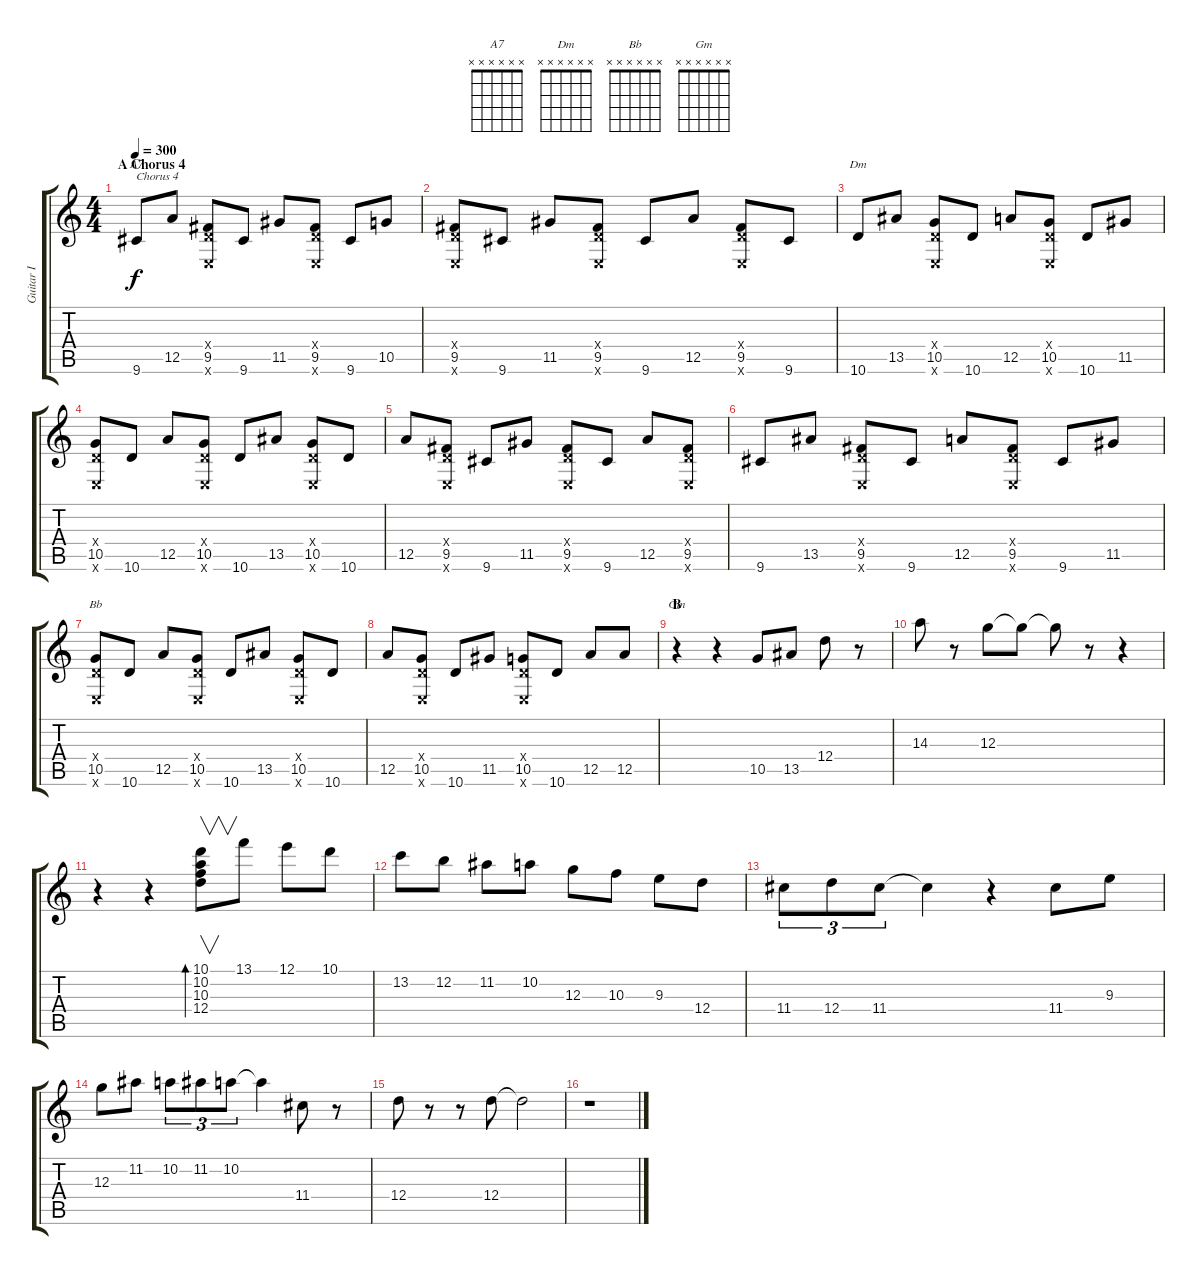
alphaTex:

\track ("Guitar I" "Guitar I") {instrument acousticguitarsteel}
\staff {score tabs}
\tuning (E4 B3 G3 D3 A2 E2) {hide}
\chord ("A7" x x x x x x) {firstfret 0}
\chord ("Dm" x x x x x x) {firstfret 0}
\chord ("Bb" x x x x x x) {firstfret 0}
\chord ("Gm" x x x x x x) {firstfret 0}
\ts (4 4)
\section ("" "A Chorus 4")
\tempo 300
\clef g2
\ks c
9.6.8{ch "A7" txt "Chorus 4" dy f} 12.5.8 (0.4{x} 9.5 0.6{x}).8 9.6.8 11.5.8 (0.4{x} 9.5 0.6{x}).8 9.6.8 10.5.8 |
(0.4{x} 9.5 0.6{x}).8 9.6.8 11.5.8 (0.4{x} 9.5 0.6{x}).8 9.6.8 12.5.8 (0.4{x} 9.5 0.6{x}).8 9.6.8 |
10.6.8{ch "Dm"} 13.5.8 (0.4{x} 10.5 0.6{x}).8 10.6.8 12.5.8 (0.4{x} 10.5 0.6{x}).8 10.6.8 11.5.8 |
(0.4{x} 10.5 0.6{x}).8 10.6.8 12.5.8 (0.4{x} 10.5 0.6{x}).8 10.6.8 13.5.8 (0.4{x} 10.5 0.6{x}).8 10.6.8 |
12.5.8 (0.4{x} 9.5 0.6{x}).8 9.6.8 11.5.8 (0.4{x} 9.5 0.6{x}).8 9.6.8 12.5.8 (0.4{x} 9.5 0.6{x}).8 |
9.6.8 13.5.8 (0.4{x} 9.5 0.6{x}).8 9.6.8 12.5.8 (0.4{x} 9.5 0.6{x}).8 9.6.8 11.5.8 |
(0.4{x} 10.5 0.6{x}).8{ch "Bb"} 10.6.8 12.5.8 (0.4{x} 10.5 0.6{x}).8 10.6.8 13.5.8 (0.4{x} 10.5 0.6{x}).8 10.6.8 |
12.5.8 (0.4{x} 10.5 0.6{x}).8 10.6.8 11.5.8 (0.4{x} 10.5 0.6{x}).8 10.6.8 12.5.8 12.5.8 |
\section ("" "B")
r.4{ch "Gm"} r.4 10.5.8 13.5.8 12.4.8 r.8 |
14.3.8 r.8 12.3.8 12.3{t}.8 12.3{t}.8 r.8 r.4 |
r.4 r.4 (10.1 10.2 10.3 12.4).8{v bd 480} 13.1.8 12.1.8 10.1.8 |
13.2.8 12.2.8 11.2.8 10.2.8 12.3.8 10.3.8 9.3.8 12.4.8 |
11.4.8{tu (3 2)} 12.4.8{tu (3 2)} 11.4.8{tu (3 2)} 11.4{t}.4 r.4 11.4.8 9.3.8 |
12.3.8 11.2.8 10.2.8{tu (3 2)} 11.2.8{tu (3 2)} 10.2.8{tu (3 2)} 10.2{t}.4 11.4.8 r.8 |
12.4.8 r.8 r.8 12.4.8 12.4{t}.2 |
r.1
